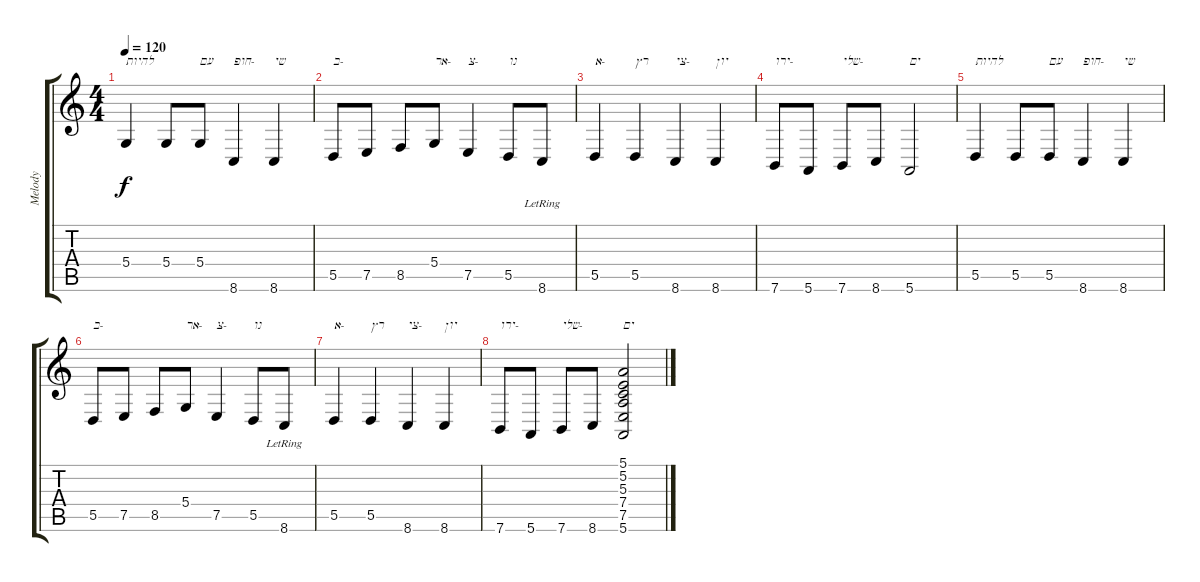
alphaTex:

\track ("Melody" "Melody") {instrument acousticgrandpiano}
\staff {score tabs}
\tuning (E4 B3 G3 D3 A2 E2) {hide}
\ts (4 4)
\tempo 120
\clef g2
\ks c
5.4.4{txt "להיות" dy f} 5.4.8 5.4.8{txt "עם"} 8.6.4{txt "חופ-"} 8.6.4{txt "שי"} |
5.5.8{txt "ב-"} 7.5.8 8.5.8 5.4.8{txt "אר-"} 7.5.4{txt "צ-"} 5.5.8{txt "נו"} 8.6{lr}.8 |
5.5.4{txt "א-"} 5.5.4{txt "רץ"} 8.6.4{txt "צי-"} 8.6.4{txt "יון"} |
7.6.8{txt "ירו-"} 5.6.8 7.6.8{txt "שלי-"} 8.6.8 5.6.2{txt "ים"} |
5.5.4{txt "להיות"} 5.5.8 5.5.8{txt "עם"} 8.6.4{txt "חופ-"} 8.6.4{txt "שי"} |
5.5.8{txt "ב-"} 7.5.8 8.5.8 5.4.8{txt "אר-"} 7.5.4{txt "צ-"} 5.5.8{txt "נו"} 8.6{lr}.8 |
5.5.4{txt "א-"} 5.5.4{txt "רץ"} 8.6.4{txt "צי-"} 8.6.4{txt "יון"} |
7.6.8{txt "ירו-"} 5.6.8 7.6.8{txt "שלי-"} 8.6.8 (5.1 5.2 5.3 7.4 7.5 5.6).2{txt "ים"}
